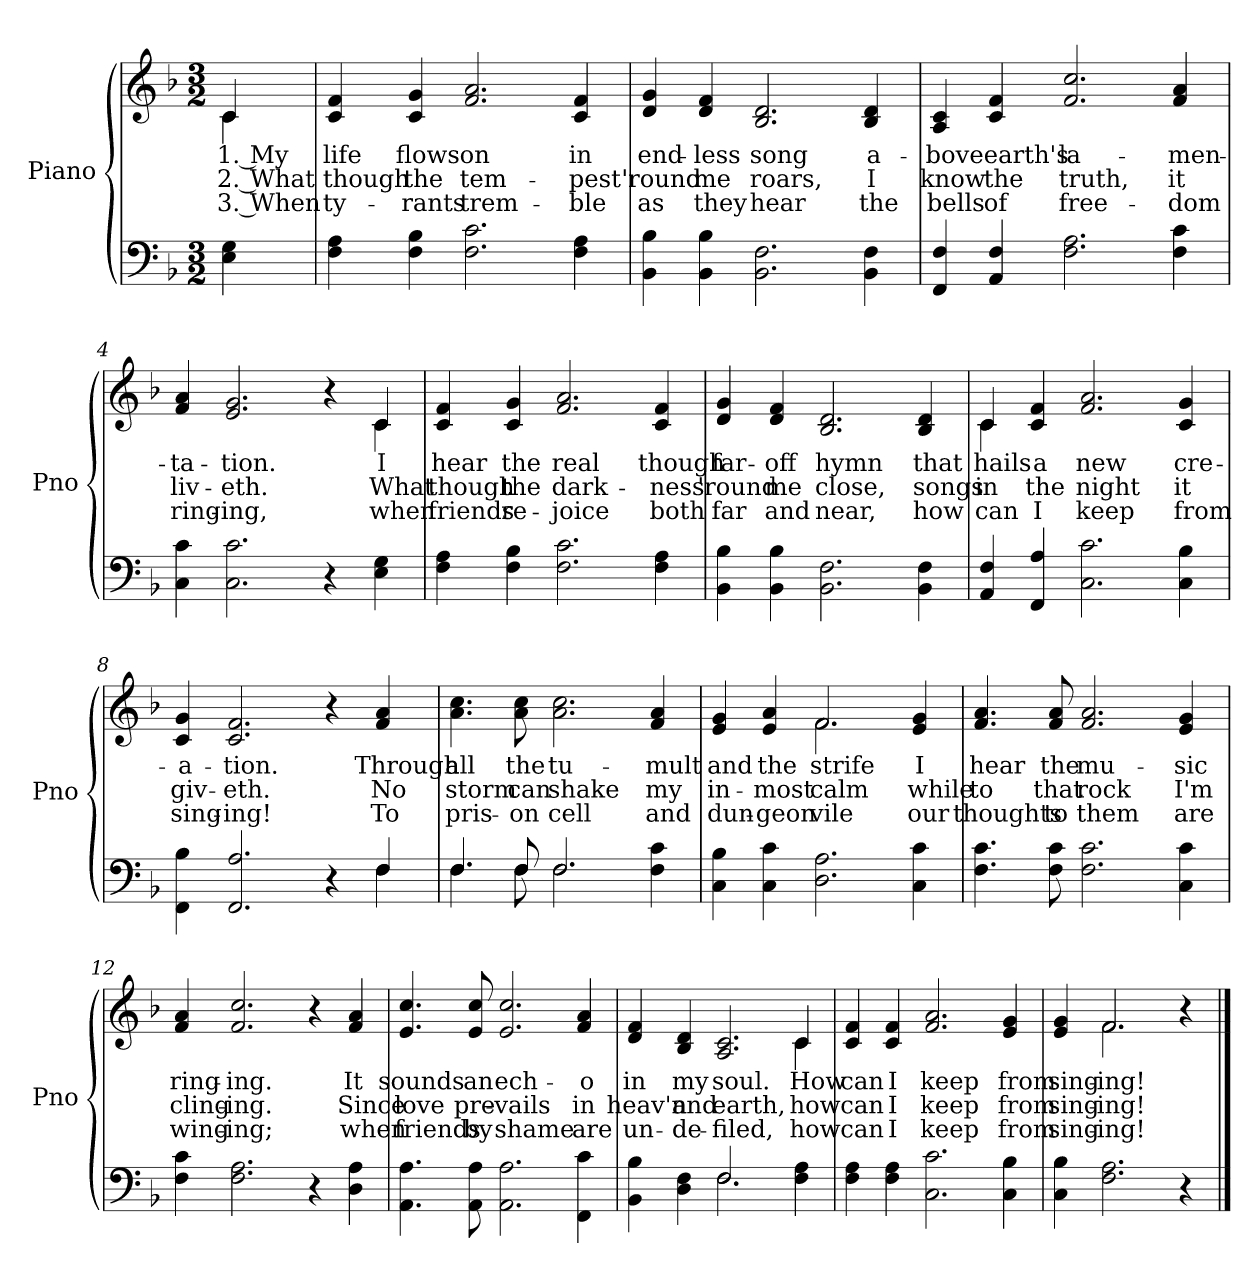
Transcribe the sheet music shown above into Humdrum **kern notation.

**kern	**kern	**text	**text	**text
*part2	*part1	*part1	*part1	*part1
*staff2	*staff1	*staff1	*staff1	*staff1
*I"Piano	*I"Piano	*	*	*
*I'Pno	*I'Pno	*	*	*
*clefF4	*clefG2	*	*	*
*k[b-]	*k[b-]	*	*	*
*M3/2	*M3/2	*	*	*
*MM160	*MM160	*	*	*
=	=	=	=	=
*	*^	*	*	*
!	!	!	!LO:LY:b	!LO:LY:b	!LO:LY:b
4E\ 4G\	4c/	4c\	1. My	2. What	3. When
=1	=1	=1	=1	=1	=1
!	!	!	!LO:LY:b	!LO:LY:b	!LO:LY:b
*	*v	*v	*	*	*
4F\ 4A\	4c/ 4f/	life	though	ty-
!	!	!LO:LY:b	!LO:LY:b	!LO:LY:b
4F\ 4B-\	4c/ 4g/	flows	the	-rants
!	!	!LO:LY:b	!LO:LY:b	!LO:LY:b
2.F\ 2.c\	2.f/ 2.a/	on	tem-	trem-
!	!	!LO:LY:b	!LO:LY:b	!LO:LY:b
4F\ 4A\	4c/ 4f/	in	-pest	-ble
=2	=2	=2	=2	=2
!	!	!LO:LY:b	!LO:LY:b	!LO:LY:b
4BB-\ 4B-\	4d/ 4g/	end-	'round	as
!	!	!LO:LY:b	!LO:LY:b	!LO:LY:b
4BB-\ 4B-\	4d/ 4f/	-less	me	they
!	!	!LO:LY:b	!LO:LY:b	!LO:LY:b
2.BB-\ 2.F\	2.B-/ 2.d/	song	roars,	hear
!	!	!LO:LY:b	!LO:LY:b	!LO:LY:b
4BB-\ 4F\	4B-/ 4d/	a-	I	the
!!LO:LB:g=z
=3	=3	=3	=3	=3
!	!	!LO:LY:b	!LO:LY:b	!LO:LY:b
4FF/ 4F/	4A/ 4c/	-bove	know	bells
!	!	!LO:LY:b	!LO:LY:b	!LO:LY:b
4AA/ 4F/	4c/ 4f/	earth's	the	of
!	!	!LO:LY:b	!LO:LY:b	!LO:LY:b
2.F\ 2.A\	2.f/ 2.cc/	la-	truth,	free-
!	!	!LO:LY:b	!LO:LY:b	!LO:LY:b
4F\ 4c\	4f/ 4a/	-men-	it	-dom
=4	=4	=4	=4	=4
!	!	!LO:LY:b	!LO:LY:b	!LO:LY:b
*	*^	*	*	*
4C\ 4c\	4f/ 4a/	4ryy	-ta-	liv-	ring-
!	!	!	!LO:LY:b	!LO:LY:b	!LO:LY:b
*	*v	*v	*	*	*
2.C\ 2.c\	2.e/ 2.g/	-tion.	-eth.	-ing,
4r	4r	.	.	.
!	!	!LO:LY:b	!LO:LY:b	!LO:LY:b
*	*^	*	*	*
4E\ 4G\	4c/	4c\	I	What	when
=5	=5	=5	=5	=5	=5
!	!	!	!LO:LY:b	!LO:LY:b	!LO:LY:b
*	*v	*v	*	*	*
4F\ 4A\	4c/ 4f/	hear	though	friends
!	!	!LO:LY:b	!LO:LY:b	!LO:LY:b
4F\ 4B-\	4c/ 4g/	the	the	re-
!	!	!LO:LY:b	!LO:LY:b	!LO:LY:b
2.F\ 2.c\	2.f/ 2.a/	real	dark-	-joice
!	!	!LO:LY:b	!LO:LY:b	!LO:LY:b
4F\ 4A\	4c/ 4f/	though	-ness	both
!!LO:LB:g=z
=6	=6	=6	=6	=6
!	!	!LO:LY:b	!LO:LY:b	!LO:LY:b
4BB-\ 4B-\	4d/ 4g/	far-	'round	far
!	!	!LO:LY:b	!LO:LY:b	!LO:LY:b
4BB-\ 4B-\	4d/ 4f/	-off	me	and
!	!	!LO:LY:b	!LO:LY:b	!LO:LY:b
2.BB-\ 2.F\	2.B-/ 2.d/	hymn	close,	near,
!	!	!LO:LY:b	!LO:LY:b	!LO:LY:b
4BB-\ 4F\	4B-/ 4d/	that	songs	how
=7	=7	=7	=7	=7
!	!	!LO:LY:b	!LO:LY:b	!LO:LY:b
*	*^	*	*	*
4AA/ 4F/	4c/	4c\	hails	in	can
!	!	!	!LO:LY:b	!LO:LY:b	!LO:LY:b
4FF/ 4A/	4c/ 4f/	1ryy	a	the	I
!	!	!	!LO:LY:b	!LO:LY:b	!LO:LY:b
2.C\ 2.c\	2.f/ 2.a/	.	new	night	keep
!	!	!	!LO:LY:b	!LO:LY:b	!LO:LY:b
4C\ 4B-\	4c/ 4g/	4ryy	cre-	it	from
=8	=8	=8	=8	=8	=8
*^	*	*	*	*	*
!	!	!	!	!LO:LY:b	!LO:LY:b	!LO:LY:b
*	*	*v	*v	*	*	*
4FF\ 4B-\	4ryy	4c/ 4g/	-a-	giv-	sing-
!	!	!	!LO:LY:b	!LO:LY:b	!LO:LY:b
*v	*v	*	*	*	*
2.FF/ 2.A/	2.c/ 2.f/	-tion.	-eth.	-ing!
4r	4r	.	.	.
*^	*	*	*	*
!	!	!	!LO:LY:b	!LO:LY:b	!LO:LY:b
4F/	4F\	4f/ 4a/	Through	No	To
!!LO:PB:g=z
=9	=9	=9	=9	=9	=9
!	!	!	!LO:LY:b	!LO:LY:b	!LO:LY:b
4.F/	4.F\	4.a\ 4.cc\	all	storm	pris-
!	!	!	!LO:LY:b	!LO:LY:b	!LO:LY:b
8F/	8F\	8a\ 8cc\	the	can	-on
!	!	!	!LO:LY:b	!LO:LY:b	!LO:LY:b
2.F/	2.F\	2.a\ 2.cc\	tu-	shake	cell
!	!	!	!LO:LY:b	!LO:LY:b	!LO:LY:b
4F\ 4c\	4ryy	4f/ 4a/	-mult	my	and
=10	=10	=10	=10	=10	=10
!	!	!	!LO:LY:b	!LO:LY:b	!LO:LY:b
*v	*v	*^	*	*	*
4C\ 4B-\	4e/ 4g/	2ryy	and	in-	dun-
!	!	!	!LO:LY:b	!LO:LY:b	!LO:LY:b
4C\ 4c\	4e/ 4a/	.	the	-most	-geon
!	!	!	!LO:LY:b	!LO:LY:b	!LO:LY:b
2.D\ 2.A\	2.f/	2.f\	strife	calm	vile
!	!	!	!LO:LY:b	!LO:LY:b	!LO:LY:b
4C\ 4c\	4e/ 4g/	4ryy	I	while	our
=11	=11	=11	=11	=11	=11
!	!	!	!LO:LY:b	!LO:LY:b	!LO:LY:b
*	*v	*v	*	*	*
4.F\ 4.c\	4.f/ 4.a/	hear	to	thoughts
!	!	!LO:LY:b	!LO:LY:b	!LO:LY:b
8F\ 8c\	8f/ 8a/	the	that	to
!	!	!LO:LY:b	!LO:LY:b	!LO:LY:b
2.F\ 2.c\	2.f/ 2.a/	mu-	rock	them
!	!	!LO:LY:b	!LO:LY:b	!LO:LY:b
4C\ 4c\	4e/ 4g/	-sic	I'm	are
!!LO:LB:g=z
=12	=12	=12	=12	=12
!	!	!LO:LY:b	!LO:LY:b	!LO:LY:b
4F\ 4c\	4f/ 4a/	ring-	cling-	wing-
!	!	!LO:LY:b	!LO:LY:b	!LO:LY:b
2.F\ 2.A\	2.f/ 2.cc/	-ing.	-ing.	-ing;
4r	4r	.	.	.
!	!	!LO:LY:b	!LO:LY:b	!LO:LY:b
4D\ 4A\	4f/ 4a/	It	Since	when
=13	=13	=13	=13	=13
!	!	!LO:LY:b	!LO:LY:b	!LO:LY:b
4.AA\ 4.A\	4.e/ 4.cc/	sounds	love	friends
!	!	!LO:LY:b	!LO:LY:b	!LO:LY:b
8AA\ 8A\	8e/ 8cc/	an	pre-	by
!	!	!LO:LY:b	!LO:LY:b	!LO:LY:b
2.AA\ 2.A\	2.e/ 2.cc/	ech-	-vails	shame
!	!	!LO:LY:b	!LO:LY:b	!LO:LY:b
4FF\ 4c\	4f/ 4a/	-o	in	are
!!LO:LB:g=z
=14	=14	=14	=14	=14
*^	*	*	*	*
!	!	!	!LO:LY:b	!LO:LY:b	!LO:LY:b
*	*	*^	*	*	*
4BB-\ 4B-\	2ryy	4d/ 4f/	4ryy	in	heav'n	un-
!	!	!	!	!LO:LY:b	!LO:LY:b	!LO:LY:b
*	*	*v	*v	*	*	*
4D\ 4F\	.	4B-/ 4d/	my	and	-de-
!	!	!	!LO:LY:b	!LO:LY:b	!LO:LY:b
2.F\	2.F/	2.A/ 2.c/	soul.	earth,	-filed,
!	!	!	!LO:LY:b	!LO:LY:b	!LO:LY:b
*	*	*^	*	*	*
4F\ 4A\	4ryy	4c/	4c\	How	how	how
=15	=15	=15	=15	=15	=15	=15
!	!	!	!	!LO:LY:b	!LO:LY:b	!LO:LY:b
*v	*v	*	*	*	*	*
*	*v	*v	*	*	*
4F\ 4A\	4c/ 4f/	can	can	can
!	!	!LO:LY:b	!LO:LY:b	!LO:LY:b
4F\ 4A\	4c/ 4f/	I	I	I
!	!	!LO:LY:b	!LO:LY:b	!LO:LY:b
2.C\ 2.c\	2.f/ 2.a/	keep	keep	keep
!	!	!LO:LY:b	!LO:LY:b	!LO:LY:b
4C\ 4B-\	4e/ 4g/	from	from	from
=16	=16	=16	=16	=16
!	!	!LO:LY:b	!LO:LY:b	!LO:LY:b
*	*^	*	*	*
4C\ 4B-\	4e/ 4g/	4ryy	sing-	sing-	sing-
!	!	!	!LO:LY:b	!LO:LY:b	!LO:LY:b
2.F\ 2.A\	2.f/	2.f\	-ing!	-ing!	-ing!
4r	4ryy	4r	.	.	.
*	*v	*v	*	*	*
==	==	==	==	==
*-	*-	*-	*-	*-
